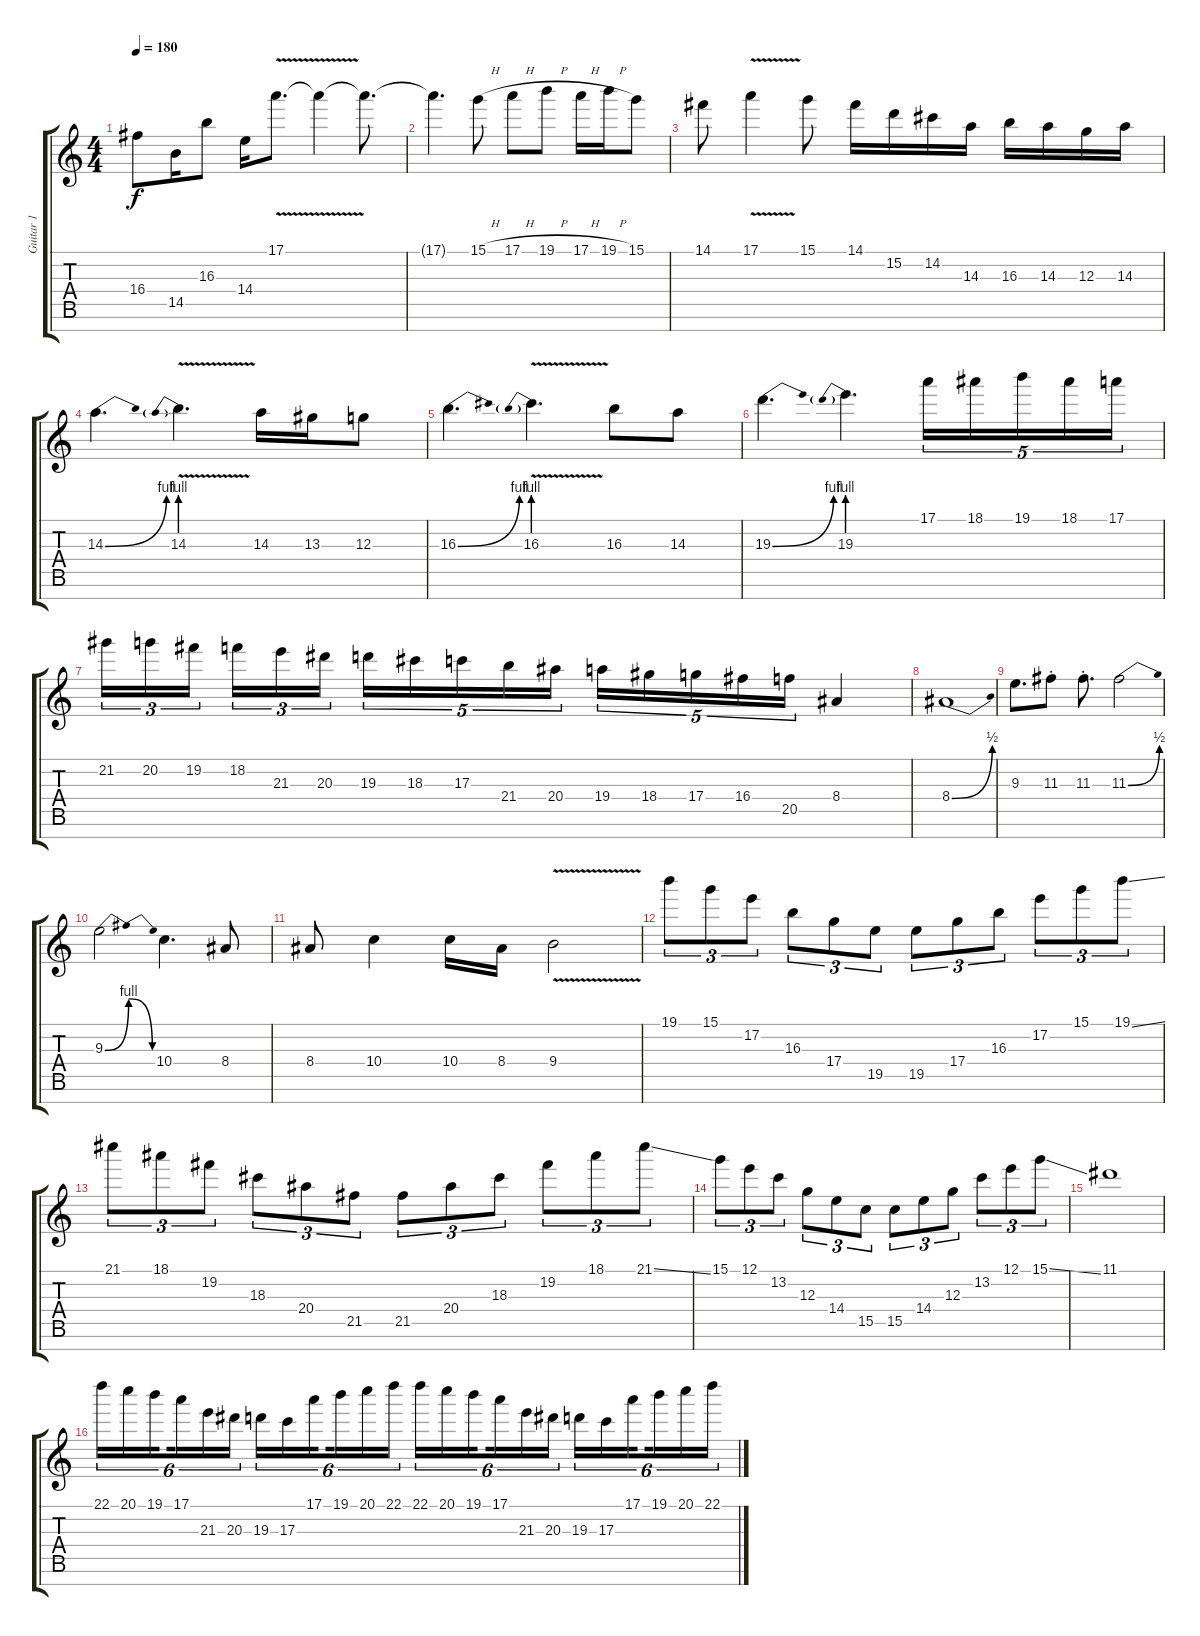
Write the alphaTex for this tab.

\track ("Guitar 1" "Guitar 1") {instrument distortionguitar}
\staff {score tabs}
\tuning (E4 B3 G3 D3 A2 E2 B1) {hide}
\ts (4 4)
\tempo 180
\clef g2
\ks c
16.4.8{dy f} 14.5.16 16.3.8 14.4.16 17.1{v}.8{d} 17.1{t}.4 17.1{t}.8{d} |
17.1{t}.4{d} 15.1{h}.8 17.1{h}.8 19.1{h}.8 17.1{h}.16 19.1{h}.16 15.1.8 |
14.1.8 17.1{v}.4 15.1.8 14.1.16 15.2.16 14.2.16 14.3.16 16.3.16 14.3.16 12.3.16 14.3.16 |
14.3{be (bend 0 0 60 4)}.4{d} 14.3{be (prebend 0 4 60 4) v}.4{d} 14.3.16 13.3.16 12.3.8 |
16.3{be (bend 0 0 60 4)}.4{d} 16.3{be (prebend 0 4 60 4) v}.4{d} 16.3.8 14.3.8 |
19.3{be (bend 0 0 60 4)}.4{d} 19.3{be (prebend 0 4 60 4)}.4{d} 17.1.16{tu (5 4)} 18.1.16{tu (5 4)} 19.1.16{tu (5 4)} 18.1.16{tu (5 4)} 17.1.16{tu (5 4)} |
21.2.16{tu (3 2)} 20.2.16{tu (3 2)} 19.2.16{tu (3 2) beam splitsecondary} 18.2.16{tu (3 2)} 21.3.16{tu (3 2)} 20.3.16{tu (3 2)} 19.3.16{tu (5 4)} 18.3.16{tu (5 4)} 17.3.16{tu (5 4)} 21.4.16{tu (5 4)} 20.4.16{tu (5 4)} 19.4.16{tu (5 4)} 18.4.16{tu (5 4)} 17.4.16{tu (5 4)} 16.4.16{tu (5 4)} 20.5.16{tu (5 4)} 8.4.4 |
8.4{be (bend 0 0 60 2)}.1 |
9.3.8{d} 11.3{st}.8 11.3{st}.8{d} 11.3{be (bend 0 0 60 2)}.2 |
9.3{be (bendrelease 0 0 15 4 50 4 60 0)}.2 10.4.4{d} 8.4.8 |
8.4.8 10.4.4 10.4.16 8.4.16 9.4{v}.2 |
19.1.8{tu (3 2)} 15.1.8{tu (3 2)} 17.2.8{tu (3 2)} 16.3.8{tu (3 2)} 17.4.8{tu (3 2)} 19.5.8{tu (3 2)} 19.5.8{tu (3 2)} 17.4.8{tu (3 2)} 16.3.8{tu (3 2)} 17.2.8{tu (3 2)} 15.1.8{tu (3 2)} 19.1{ss}.8{tu (3 2)} |
21.1.8{tu (3 2)} 18.1.8{tu (3 2)} 19.2.8{tu (3 2)} 18.3.8{tu (3 2)} 20.4.8{tu (3 2)} 21.5.8{tu (3 2)} 21.5.8{tu (3 2)} 20.4.8{tu (3 2)} 18.3.8{tu (3 2)} 19.2.8{tu (3 2)} 18.1.8{tu (3 2)} 21.1{ss}.8{tu (3 2)} |
15.1.8{tu (3 2)} 12.1.8{tu (3 2)} 13.2.8{tu (3 2)} 12.3.8{tu (3 2)} 14.4.8{tu (3 2)} 15.5.8{tu (3 2)} 15.5.8{tu (3 2)} 14.4.8{tu (3 2)} 12.3.8{tu (3 2)} 13.2.8{tu (3 2)} 12.1.8{tu (3 2)} 15.1{ss}.8{tu (3 2)} |
11.1.1 |
22.1.16{tu (6 4)} 20.1.16{tu (6 4)} 19.1.16{tu (6 4) beam splitsecondary} 17.1.16{tu (6 4)} 21.3.16{tu (6 4)} 20.3.16{tu (6 4)} 19.3.16{tu (6 4)} 17.3.16{tu (6 4)} 17.1.16{tu (6 4) beam splitsecondary} 19.1.16{tu (6 4)} 20.1.16{tu (6 4)} 22.1.16{tu (6 4)} 22.1.16{tu (6 4)} 20.1.16{tu (6 4)} 19.1.16{tu (6 4) beam splitsecondary} 17.1.16{tu (6 4)} 21.3.16{tu (6 4)} 20.3.16{tu (6 4)} 19.3.16{tu (6 4)} 17.3.16{tu (6 4)} 17.1.16{tu (6 4) beam splitsecondary} 19.1.16{tu (6 4)} 20.1.16{tu (6 4)} 22.1.16{tu (6 4)}
